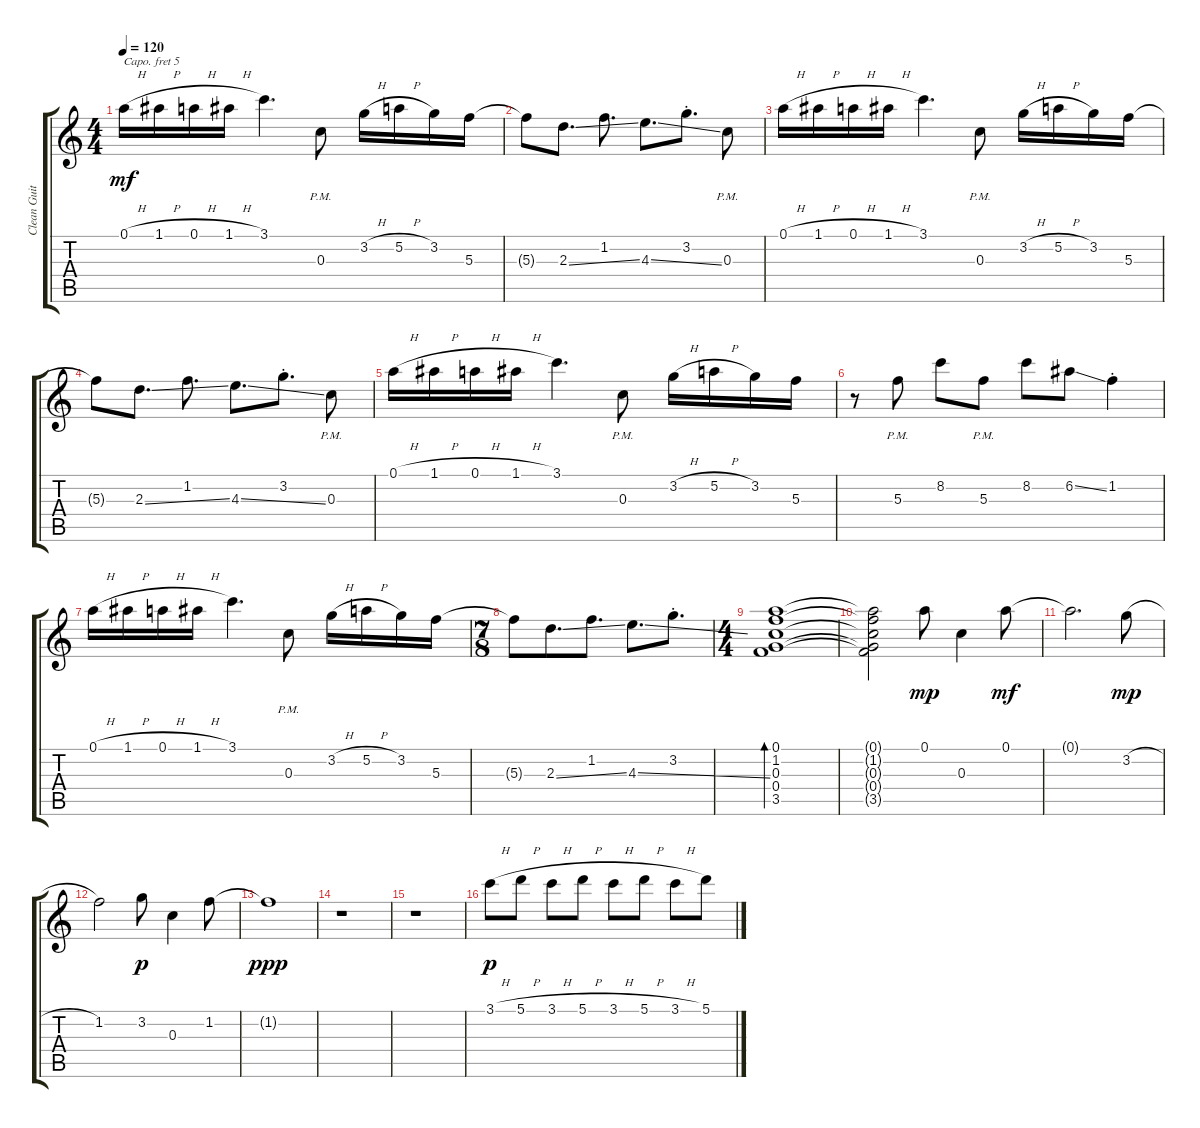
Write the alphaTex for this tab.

\track ("Clean Guitar" "Clean Guit") {instrument electricguitarclean}
\staff {score tabs}
\capo 5
\tuning (E4 B3 G3 D3 A2 E2) {hide}
\ts (4 4)
\tempo 120
\clef g2
\ks c
0.1{h}.16{dy mf} 1.1{h}.16 0.1{h}.16 1.1{h}.16 3.1.4{d} 0.3{pm}.8 3.2{h}.16 5.2{h}.16 3.2.16 5.3.16 |
5.3{t}.8 2.3{ss}.8{d} 1.2.8{d} 4.3{ss}.8{d} 3.2{st}.8{d} 0.3{pm}.8 |
0.1{h}.16 1.1{h}.16 0.1{h}.16 1.1{h}.16 3.1.4{d} 0.3{pm}.8 3.2{h}.16 5.2{h}.16 3.2.16 5.3.16 |
5.3{t}.8 2.3{ss}.8{d} 1.2.8{d} 4.3{ss}.8{d} 3.2{st}.8{d} 0.3{pm}.8 |
0.1{h}.16 1.1{h}.16 0.1{h}.16 1.1{h}.16 3.1.4{d} 0.3{pm}.8 3.2{h}.16 5.2{h}.16 3.2.16 5.3.16 |
r.8 5.3{pm}.8 8.2.8 5.3{pm}.8 8.2.8 6.2{ss}.8 1.2{st}.4 |
0.1{h}.16 1.1{h}.16 0.1{h}.16 1.1{h}.16 3.1.4{d} 0.3{pm}.8 3.2{h}.16 5.2{h}.16 3.2.16 5.3.16 |
\ts (7 8)
5.3{t}.8 2.3{ss}.8{d} 1.2.8{d} 4.3{ss}.8{d} 3.2{st}.8{d} |
\ts (4 4)
(0.1 1.2 0.3 0.4 3.5).1{bd 30} |
(0.1{t} 1.2{t} 0.3{t} 0.4{t} 3.5{t}).2 0.1.8{dy mp} 0.3.4 0.1.8{dy mf} |
0.1{t}.2{d} 3.2{h}.8{dy mp} |
1.2.2 3.2.8{dy p} 0.3.4 1.2.8 |
1.2{t}.1{dy ppp} |
r.1 |
r.1 |
3.1{h}.8{dy p} 5.1{h}.8 3.1{h}.8 5.1{h}.8 3.1{h}.8 5.1{h}.8 3.1{h}.8 5.1{h}.8
